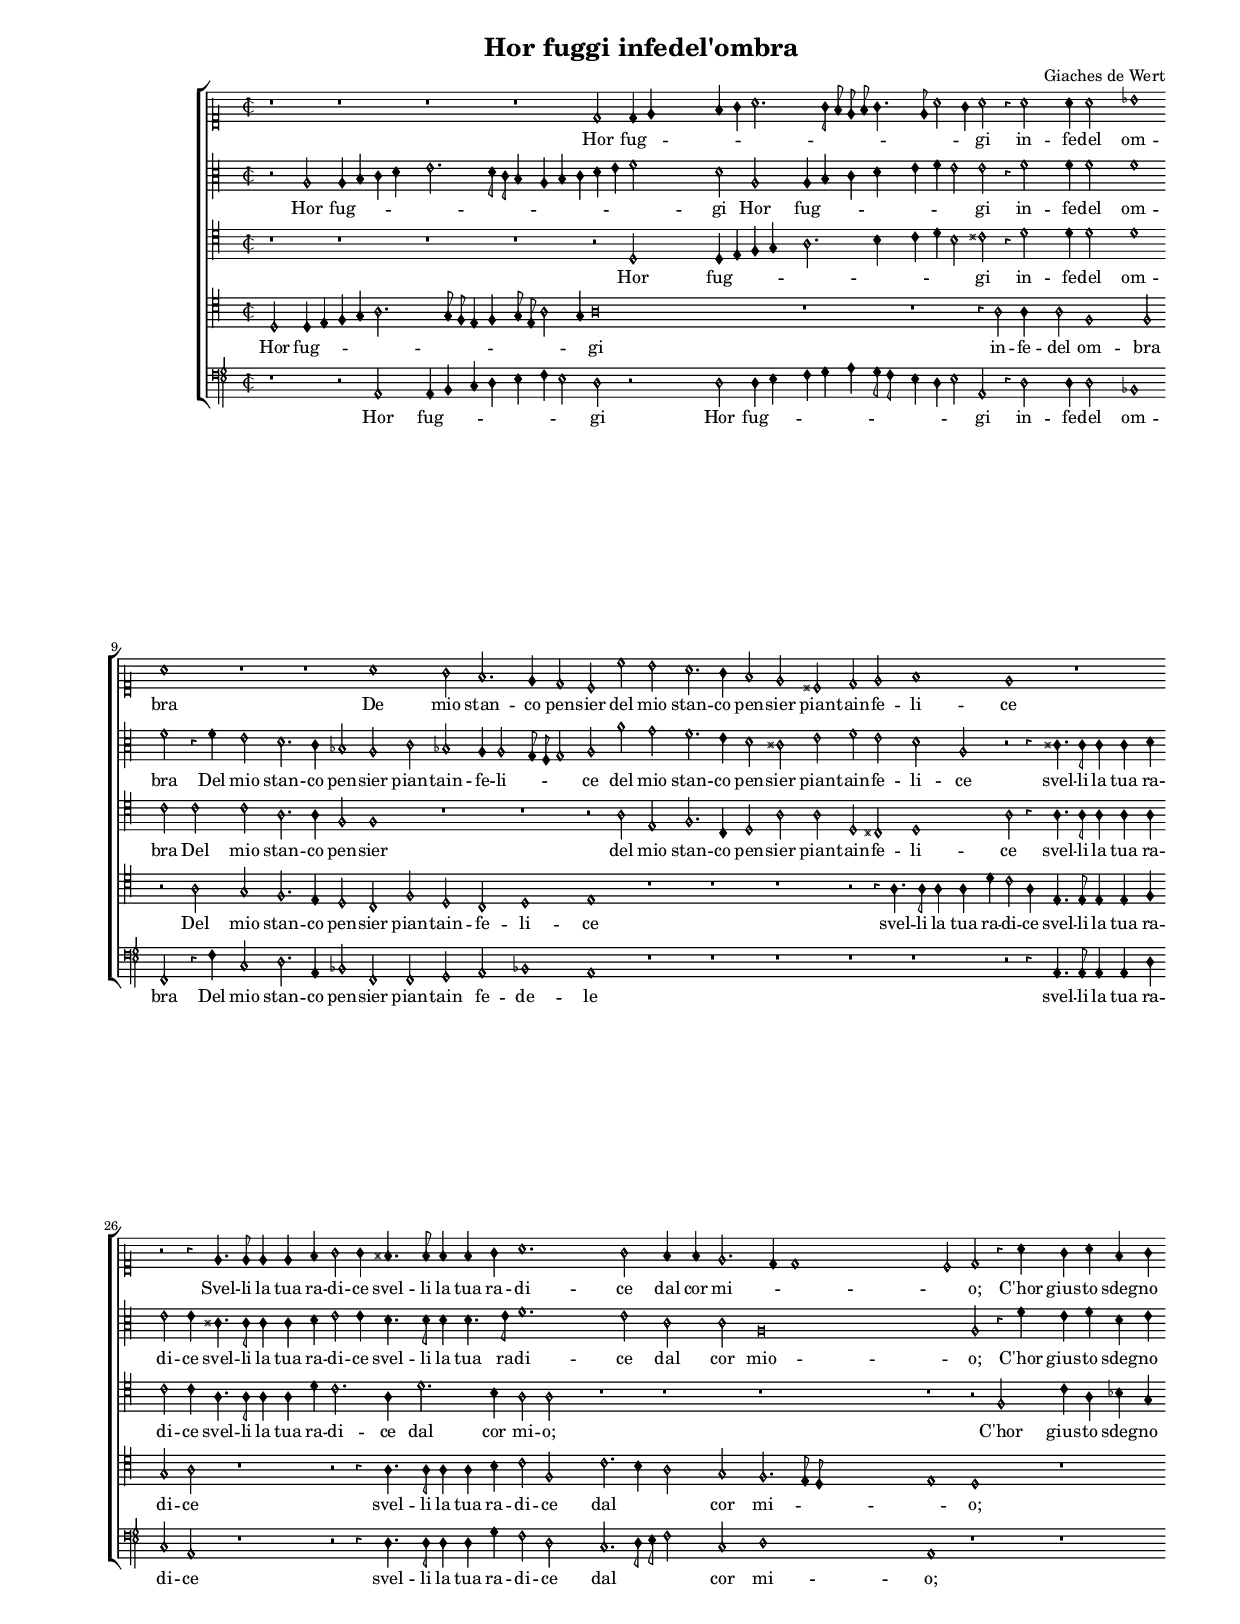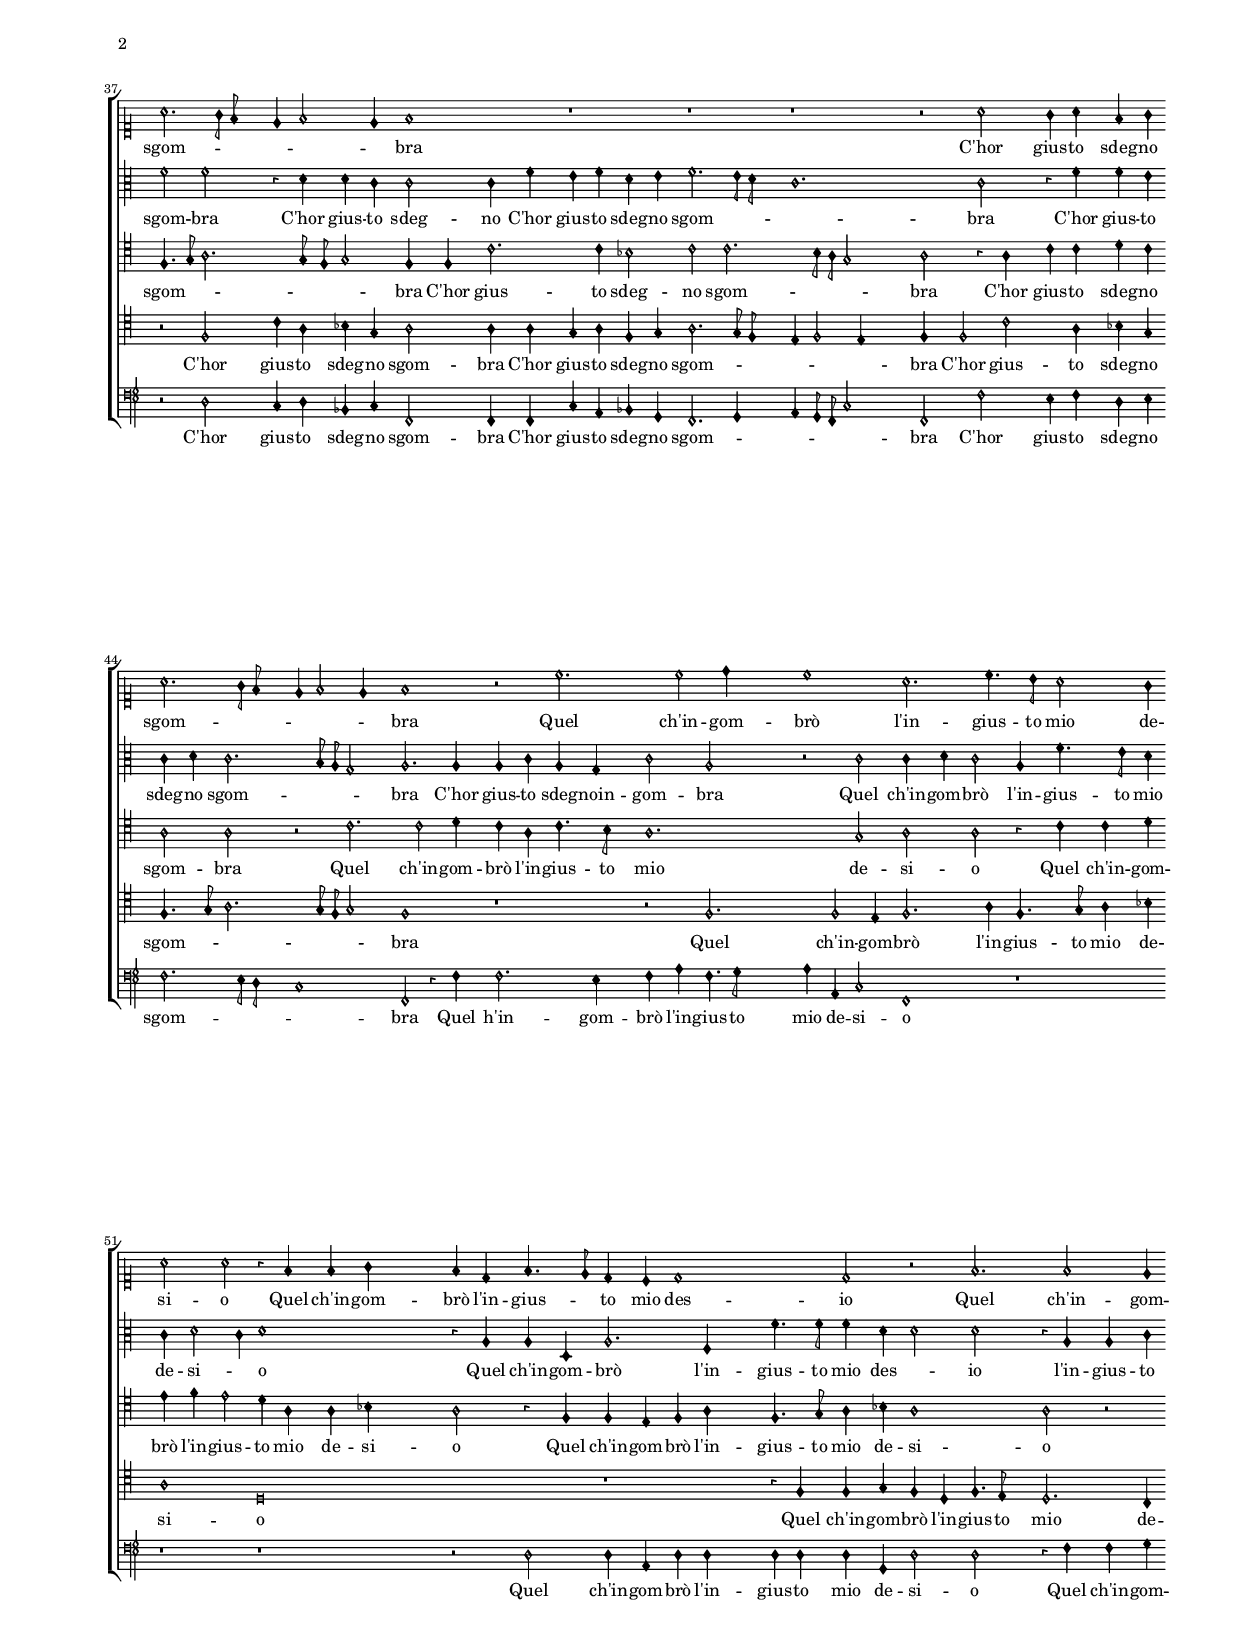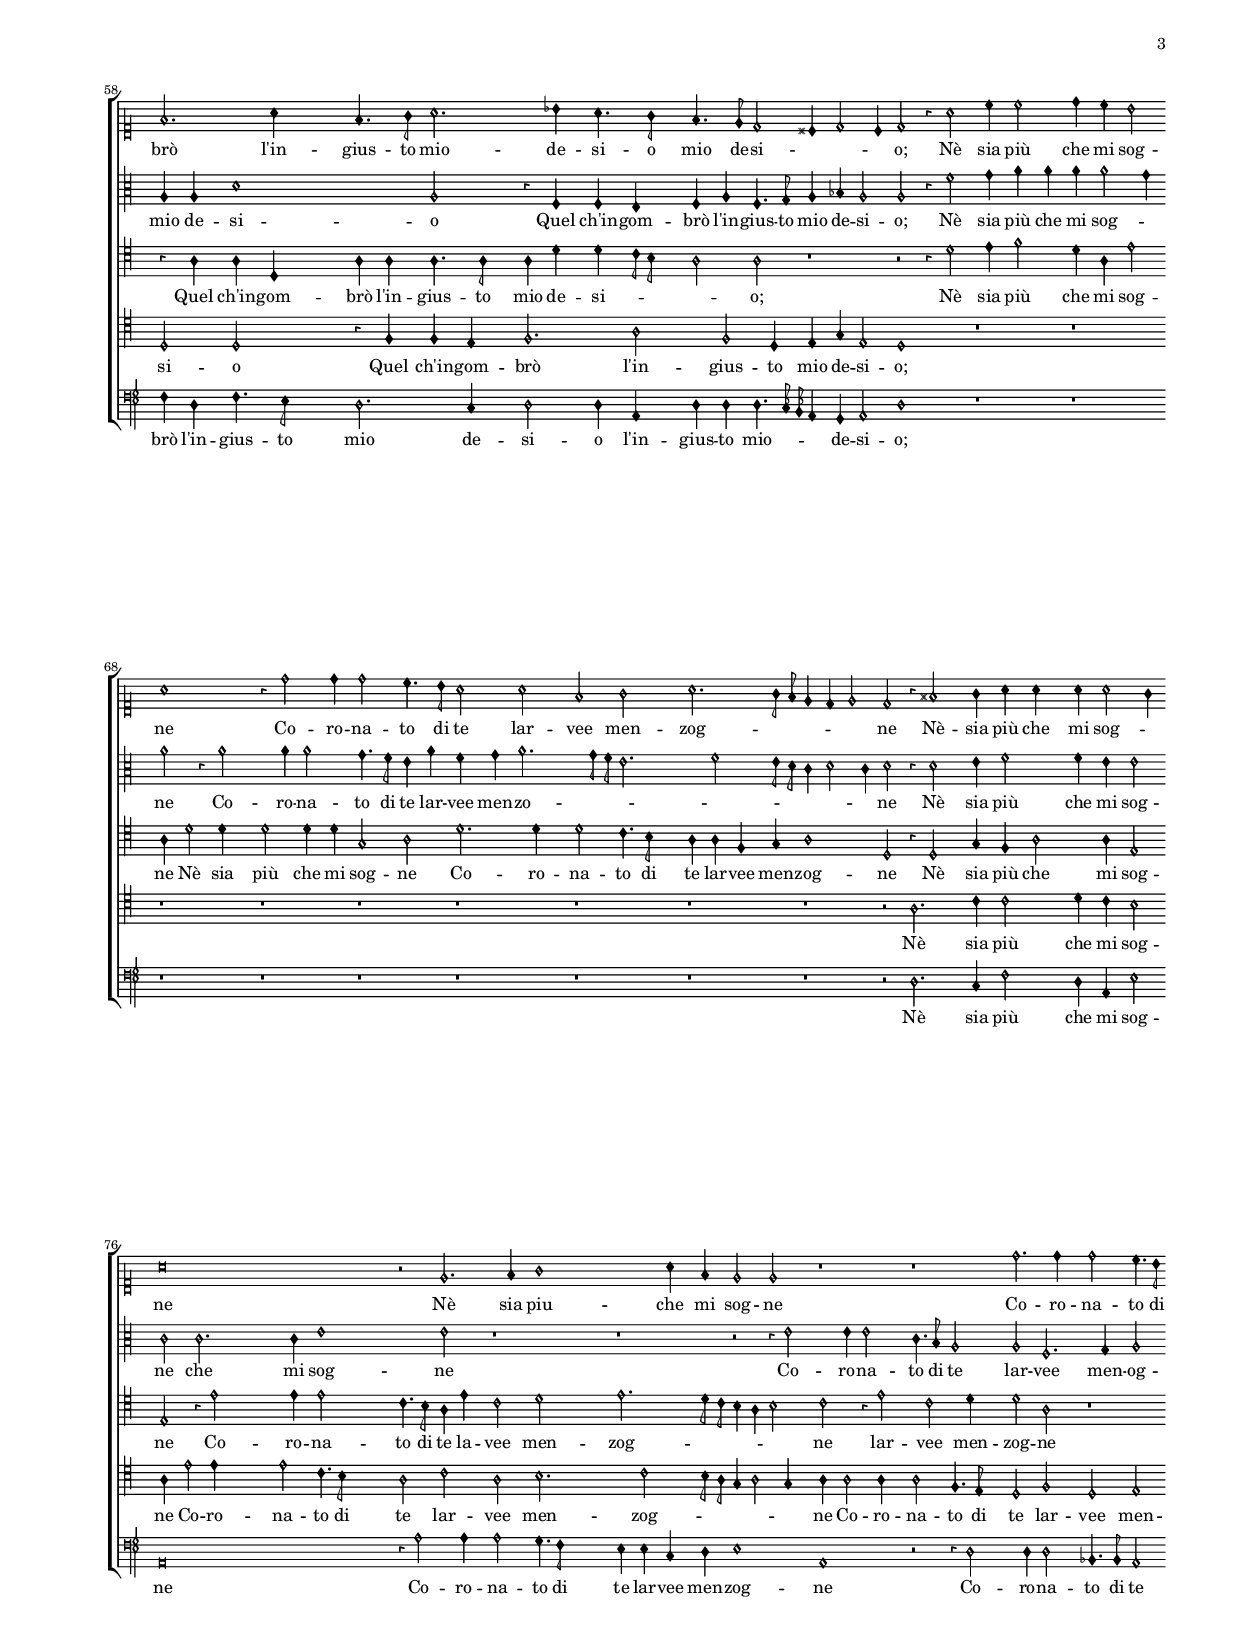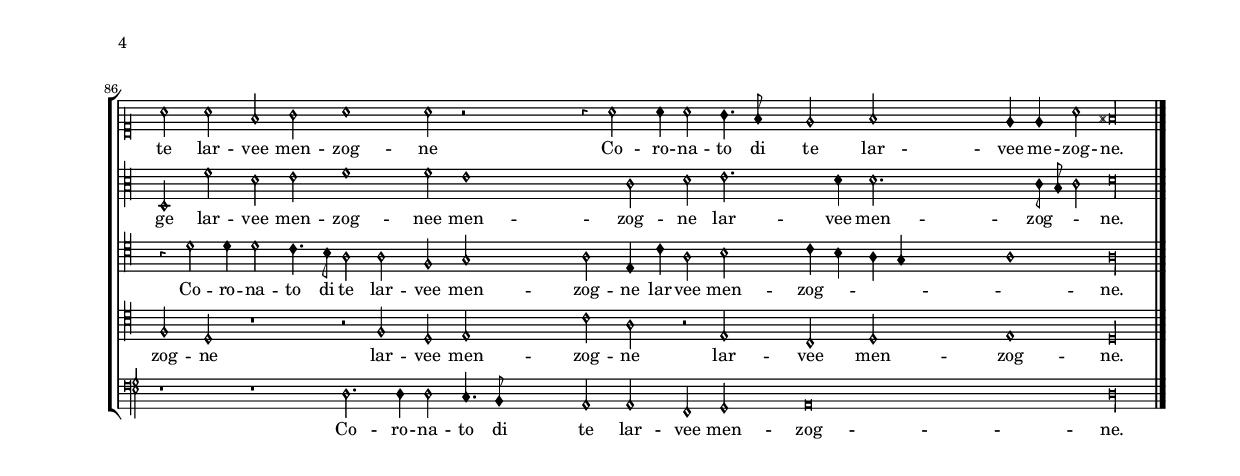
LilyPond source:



\version "2.12.0"








#(set-default-paper-size "a4")



\paper {

 top-system-spacing #'basic-distance = #10
  system-system-spacing #'basic-distance = #35
  last-bottom-spacing #'basic-distance = #10


  line-width    = 177.348\mm

  left-margin   = 19.9965\mm

  top-margin    = 12.656\mm

  bottom-margin = 12.656\mm
 
 %%indent = 0 \mm
 
  %%set to ##t if your score is less than one page:
 
  ragged-last-bottom = ##t
 
  ragged-bottom = ##f
 
  %% system-separator-markup = \slashSeparator 
  
}





\header {

    title = "Hor fuggi infedel'ombra"

    composer = "Giaches de Wert"
    
}





AvoiceAA = \relative c'{

\set Score.defaultBarType = "empty"
\override Staff.TimeSignature #'style = #'mensural
\override Staff.Accidental #'glyph-name-alist = #alteration-mensural-glyph-name-alist
\override Stem #'flag-style = #'mensural
\override Stem #'thickness = #1.0
   \override Voice.NoteHead #'style = #'petrucci
\override Voice.Rest #'style = #'neomensural
\override Score.SpacingSpanner #'spacing-increment = #1.0 % tight spacing     
%% esto se usa para omitir el corchete   override Score.SystemStartBracket #'transparent = ##t
       \clef "petrucci-c1"
   
    \key c \major 
    
 
    \time 2/2
 \autoBeamOff

 
    r1  | % 
\cadenzaOn
    r1 s4 
\cadenzaOff
  | % 2
    r1 | % 3
    r1 | % 4
    \cadenzaOn
    d2 d4 e s1  
\cadenzaOff    | % 5
 
\cadenzaOn
   f4 g a2.  
   \cadenzaOff
      | % 6
 
\set Score.currentBarNumber = #7
\cadenzaOn
   s4 g8 f e f g4.  
  \cadenzaOff
   | % 7
  
  s8 e a2 g4      | % 8
 
\cadenzaOn
   a2 r4 a2  
    \cadenzaOff
   | % 9
 
\cadenzaOn
   s4 a a2 s2 
    \cadenzaOff
    | % 10
 
   bes1      | % 11
 
   a          | % 12
 
\set Score.currentBarNumber = #13
\cadenzaOn
   r1 s4 
 \cadenzaOff
   | % 
   r1 | % 14
   a1      | % 15
 
\cadenzaOn
   g2 f2. 
    \cadenzaOff
    | % 16

    s4 e d2      | % 17
 
   c c'          | % 18
 
\cadenzaOn
\set Score.currentBarNumber = #19
   b a2. 
     \cadenzaOff
    | % 19
 
   s4 g f2      | % 20
 
   e cis      | % 21
 
\cadenzaOn
   d e s8 
    \cadenzaOff
   | % 22

    f1      | % 23
 
\cadenzaOn
   e   s8 
   \cadenzaOff
      | % 24
  
\set Score.currentBarNumber = #25
  r1  | % 

\cadenzaOn
    r2 r4 e4. 
     \cadenzaOff
  | % 26

    s8 e e4 e f      | % 27
 
 \cadenzaOn
  g2 g4 fis4. 
    \cadenzaOff
    | % 28
 
   s8  fis fis4 fis g      | % 29
 
\cadenzaOn
   a1. 
    \cadenzaOff
         | % 30
  
\set Score.currentBarNumber = #31
  s2 g      | % 31
 
\cadenzaOn
   f4 f e2. 
     \cadenzaOff
    | % 32
 
 \cadenzaOn
   s4 d d1  s2  
    \cadenzaOff   | % 33
 
   s2 c      | % 34
 
   d r4 a'      | % 35
  
  g a f g          | % 36
 
\cadenzaOn
\set Score.currentBarNumber = #37
   a2. g8 f s4 
    \cadenzaOff
    | % 37
 
   e4 f2 e4      | % 38
 
\cadenzaOn
   f1  s4 
    \cadenzaOff
   | % 39
  
  r1  | % 
 
\cadenzaOn
  r1 s4 
 \cadenzaOff
  | % 41
\cadenzaOn
  r1  s2 
\cadenzaOff
     | % 42
\cadenzaOn
\set Score.currentBarNumber = #43
   r2 a   s4 
\cadenzaOff
     | % 43
  
  g4 a f g      | % 44
 
\cadenzaOn
   a2. g8 f   s4 
 \cadenzaOff
    | % 45
 
\cadenzaOn
   e4 f2 e4  s4 
   \cadenzaOff
   | % 46
 
   f1      | % 47
 
\cadenzaOn
   r2 c'2.  
  \cadenzaOff
        | % 48
 
\cadenzaOn
\set Score.currentBarNumber = #49
   s4 c2 d4   s2 
   \cadenzaOff
  | % 49
 
   c1      | % 50
 
\cadenzaOn
   a2. c4. 
  \cadenzaOff
     | % 51
 
   s8 b a2 g4      | % 52
 
   a2 a      | % 53
 
 \cadenzaOn
   r4 f f g  s1  
   \cadenzaOff     | % 54
 
\set Score.currentBarNumber = #55
   f4 d f4. e8      | % 55
 
\cadenzaOn
   d4 c d1  
  \cadenzaOff
    | % 56
 
   s2 d      | % 57
 
\cadenzaOn
   r f2. 
   \cadenzaOff
    | % 58
 
   s4 f2 e4      | % 59
 
\cadenzaOn
   f2. a4 s2 
     \cadenzaOff
        | % 60
 
 \cadenzaOn
\set Score.currentBarNumber = #61
  f4. g8 a2.   
   \cadenzaOff
    | % 61
 
\cadenzaOn
   s4 bes a4. g8  s4 
    \cadenzaOff
    | % 62
 
   f4. e8 d2      | % 63
  
  cis4 d2  cis4      | % 64
 
\cadenzaOn
   d2 r4 a'2  
    \cadenzaOff
   | % 65
 
   s4 c c2          | % 66
  
\set Score.currentBarNumber = #67
  d4 c b2      | % 67
 
\cadenzaOn
   a1  s4 
   \cadenzaOff
    | % 68
 
   r4 d2 d4      | % 69
 
   d2 c4. b8      | % 70

\cadenzaOn
    a2 a  s4   
 \cadenzaOff
  | % 71
  
\cadenzaOn
  f2 g s4 
   \cadenzaOff
        | % 72
 
\set Score.currentBarNumber = #73
   a2. g8 f      | % 73
  
  e4 d e2      | % 74
  
\cadenzaOn
  d r4 fis2  
    \cadenzaOff
   | % 75
  
\cadenzaOn
  s4 g a a  s4 
    \cadenzaOff
   | % 76
 
   a a2 g4      | % 77
 
 \cadenzaOn
   a\breve    
\cadenzaOff     | % 78
  
\set Score.currentBarNumber = #79
\cadenzaOn
  s1   s2 
   \cadenzaOff
   | % 79
 
\cadenzaOn
   r2 e2. 
   \cadenzaOff
     | % 80
 
\cadenzaOn
   s4 f g1 
    \cadenzaOff
    | % 81
 
   s2 a4 f      | % 82
 
\cadenzaOn
   e2 e  s4 
     \cadenzaOff
    | % 83
 
\cadenzaOn
   r1 s4 
 \cadenzaOff
       | % 
  
\set Score.currentBarNumber = #85
\cadenzaOn
   r1 s4 
 \cadenzaOff
   | % 85
\cadenzaOn
  d'2. d4 s4 
  \cadenzaOff
    | % 86
 
   d2 c4. b8      | % 87
 
   a2 a      | % 88
  
  f g      | % 89
 
   a1          | % 90
 
\set Score.currentBarNumber = #91
\cadenzaOn
   a2 r   s2 
    \cadenzaOff
   | % 91
 
   r4 a2 a4      | % 92

\cadenzaOn
    a2 g4. f8  s4 
  \cadenzaOff
    | % 93
 
 \cadenzaOn
   e2 f  s1  
 \cadenzaOff  | % 94
  
  e4 e a2     | % 95
 
   fis\longa  \bar "|." 
\override Staff.BarLine #'transparent = ##f

}% end of last bar in partorvoice

 





AvoiceBA = \relative c{

   \override Staff.TimeSignature #'style = #'mensural
\override Staff.Accidental #'glyph-name-alist = #alteration-mensural-glyph-name-alist
\override Stem #'flag-style = #'mensural
\override Stem #'thickness = #1.0
   \override Voice.NoteHead #'style = #'petrucci
\override Voice.Rest #'style = #'neomensural  
\override Score.SpacingSpanner #'spacing-increment = #1.0 % tight spacing     
  \clef "petrucci-c3"
    \key c \major 
   
 
    \time 2/2 

\autoBeamOff

    r2 a'      | % 1
 
\cadenzaOn
   a4 b c d  s4 
\cadenzaOff
      | % 2
  
  e2. d8 c      | % 3
  
  b4 a b c      | % 4
 
 \cadenzaOn
   d e f2 s1 
   \cadenzaOff | % 5
 
\cadenzaOn
   d2 a  s4 
  \cadenzaOff
   | % 6
  
\cadenzaOn
  a4 b c d  s8  
  \cadenzaOff
   | % 7
 
   e4 f e2      | % 8
 
 \cadenzaOn
  e r4 f2  
  \cadenzaOff
     | % 9
  
\cadenzaOn
  s4 f f2  s2 
   \cadenzaOff
    | % 10
 
   f1      | % 11
  
  f2 r4 f      | % 12
 
\cadenzaOn
   e2 d2.  
   \cadenzaOff
     | % 13
 
   s4 c bes2      | % 14
 
   a c      | % 15
 
\cadenzaOn
   bes a4 a2  
   \cadenzaOff
    | % 16
  
  s4 g8 f g2      | % 17
 
   a a'      | % 18
  
\cadenzaOn
  g f2.  
    \cadenzaOff
    | % 19
  
  s4 e d2      | % 20
 
   cis e      | % 21
 
\cadenzaOn
   f e s8  
   \cadenzaOff
    | % 22
 
   d2 a      | % 23
 
\cadenzaOn
   r r4 cis4. 
    \cadenzaOff
   | % 24
 
   s8  cis cis4 cis d      | % 25

 \cadenzaOn
   e2 e4 cis4.    
  \cadenzaOff
    | % 26
 
   s8  cis cis4 cis d      | % 27
 
\cadenzaOn
   e2 e4 d4.  
   \cadenzaOff
    | % 28
 
   s8 d d4 d4. e8      | % 29
 
\cadenzaOn
   f1. 
     \cadenzaOff
    | % 30
 
   s2 e      | % 31
 
\cadenzaOn
   c c  s4 
  \cadenzaOff
    | % 32
 
 \cadenzaOn
   a\breve  
 \cadenzaOff   | % 33
 
   s1      | % 34
  
  a2 r4 f'      | % 35
 
   e f d e      | % 36

\cadenzaOn
    f2 f  s4 
  \cadenzaOff
    | % 37
  
  r4 d d c      | % 38
  
\cadenzaOn
  c2 c4 f s4 
     \cadenzaOff
  | % 39
 
   e f d e      | % 40
 
\cadenzaOn
   f2. e8 d  s4 
    \cadenzaOff
   | % 41
 
\cadenzaOn
   c1.  
    \cadenzaOff
   | % 42
 
\cadenzaOn
   s2 c s4 
   \cadenzaOff
     | % 43
  
  r4 f f e      | % 44
 
\cadenzaOn
   c d c2. 
    \cadenzaOff
   | % 45

\cadenzaOn
    s4 b8 a g2  s4 
   \cadenzaOff
   | % 46
 
   a2. a4      | % 47
  
\cadenzaOn
  a c a g  s4 
     \cadenzaOff
   | % 48
  
\cadenzaOn
  c2 a s2 
     \cadenzaOff
   | % 49
  
  r c      | % 50
 
\cadenzaOn
   c4 d c2 s8 
      \cadenzaOff
  | % 51
 
   a4 f'4. e8 d4      | % 52

    c d2 c4      | % 53

\cadenzaOn
    d1   s1  
      \cadenzaOff    | % 54
 
   r4 a a d,      | % 55
  
\cadenzaOn
  a'2. f4 s2 
    \cadenzaOff
   | % 56
  
  f'4. f8 f4 d      | % 57
 
\cadenzaOn
   d2 d   s4 
  \cadenzaOff
    | % 58
  
  r4 a a c      | % 59
 
\cadenzaOn
   a a d1 
     \cadenzaOff
   | % 60

\cadenzaOn
    s2 a s4 
      \cadenzaOff
   | % 61
 
\cadenzaOn
   r4 f f e  s4 
      \cadenzaOff
  | % 62
 
   f a f4. g8      | % 63
 
   a4 bes a2      | % 64
  
\cadenzaOn
  a r4 f'2 
      \cadenzaOff
   | % 65
 
   s4 g a a      | % 66
  
  a a2 g4      | % 67
 
 \cadenzaOn
  a2 r4 a2 
    \cadenzaOff
    | % 68
 
   s4 a a2      | % 69
  
  g4. f8 e4 a      | % 70
 
\cadenzaOn
   f g a2.  
   \cadenzaOff
    | % 71
  
\cadenzaOn
  s4 g8 f e2.  
    \cadenzaOff
   | % 72
  
  s4 f2 e8 d      | % 73
 
   c4 d2 c4      | % 74
 
\cadenzaOn
   d2 r4 d2  
   \cadenzaOff
    | % 75
 
\cadenzaOn
   s4 e f2  s4 
      \cadenzaOff
   | % 76
  
  f4 e e2      | % 77
 
 \cadenzaOn
   c c2. s2.  
 \cadenzaOff  | % 78
  
\cadenzaOn
  s4 c e1  
   \cadenzaOff
    | % 79
 
 \cadenzaOn
  s2 e   s4 
   \cadenzaOff
    | % 80
  
\cadenzaOn
  r1 s2 
   \cadenzaOff
  | % 
  r1 | % 82
\cadenzaOn
   r2 r4 e2 
     \cadenzaOff
   | % 83
 
\cadenzaOn
   s4 e e2  s4 
   \cadenzaOff
    | % 84
 
 \cadenzaOn
  c4. b8 a2   s4 
  \cadenzaOff
    | % 85
 
\cadenzaOn
   a2 f2.  
  \cadenzaOff
     | % 86
 
   s4 g a2      | % 87
 
   d, f'      | % 88
 
   d e      | % 89

    f1      | % 90
  
\cadenzaOn
  f2 e1  
   \cadenzaOff
   | % 91

    s2 c      | % 92
  
\cadenzaOn
  d e2.  
     \cadenzaOff
   | % 93
 
 \cadenzaOn
   s4 d d2. s2.  
  \cadenzaOff   | % 94
  
  s4 c8 b c2      | % 95

    d\longa  \bar "|." 
\override Staff.BarLine #'transparent = ##f
}% end of last bar in partorvoice

 






AvoiceCA = \relative c{

  \override Staff.TimeSignature #'style = #'mensural
\override Staff.Accidental #'glyph-name-alist = #alteration-mensural-glyph-name-alist
\override Stem #'flag-style = #'mensural
\override Stem #'thickness = #1.0
   \override Voice.NoteHead #'style = #'petrucci
\override Voice.Rest #'style = #'neomensural
\override Score.SpacingSpanner #'spacing-increment = #1.0 % tight spacing     
    \clef "petrucci-c4"
   
    \key c \major 
   
 
    \time 2/2 
\autoBeamOff

    r1  | %
 
\cadenzaOn
    r1 s4 
\cadenzaOff
  | % 2
    r1 | % 3
    r1 | % 4
    
    \cadenzaOn
    r2 d  s1  
\cadenzaOff    | % 5
  
 \cadenzaOn
 d4 e f g  s4 
  \cadenzaOff
    | % 6
  
\cadenzaOn
  a2. b4  s8  
  \cadenzaOff
   | % 7
 
   c4 d b2      | % 8
  
\cadenzaOn
  cis r4 d2 
  \cadenzaOff
     | % 9
  
\cadenzaOn
  s4 d d2   s2 
  \cadenzaOff
    | % 10
 
   d1      | % 11
 
   c2 c      | % 12
 
\cadenzaOn
   c a2. 
   \cadenzaOff
   | % 13
  
  s4 a f2      | % 14
 
   f1      | % 15
  
\cadenzaOn
  r1 s4 
  \cadenzaOff
  | % 
 
  r1 | % 17
   r2 a      | % 18
 
\cadenzaOn
   e f2. 
  \cadenzaOff
     | % 19
 
   s4  c d2      | % 20
  
  a' a      | % 21
 
\cadenzaOn
   d, cis  s8 
 \cadenzaOff
       | % 22
 
   d1      | % 23
 
\cadenzaOn
   a'2 r4 a4.  
   \cadenzaOff
    | % 24
  
  s8 a a4 a a      | % 25

\cadenzaOn
    c2 c4 a4. 
   \cadenzaOff
    | % 26
  
  s8 a a4 a d      | % 27
 
\cadenzaOn
   c2. a4 s8 
     \cadenzaOff
    | % 28
  
  d2. b4      | % 29
  
\cadenzaOn
  a2 a   s2 
    \cadenzaOff
    | % 30
  
  r1  | % 
  
\cadenzaOn
  r1 s4 
 \cadenzaOff
  | % 32
  \cadenzaOn
  r1  s1  
   \cadenzaOff  | % 33
  r1 | % 34
  r2 f      | % 35
 
   c'4 a bes g      | % 36
 
\cadenzaOn
   f4. g8 a2. 
  \cadenzaOff
    | % 37
 
   s4 g8 f g2      | % 38
 
\cadenzaOn
   f4 f c'2.  
  \cadenzaOff
    | % 39
  
  s4 c bes2      | % 40
 
\cadenzaOn
   c c2. 
   \cadenzaOff
     | % 41
 
\cadenzaOn
   s4 b8 a g2  s2 
   \cadenzaOff
    | % 42
 
\cadenzaOn
   a r4 a  s4 
     \cadenzaOff
   | % 43
 
   c c d c      | % 44
 
\cadenzaOn
   a2 a s4 
   \cadenzaOff
   | % 45
 
\cadenzaOn
   r2 c2. 
   \cadenzaOff
    | % 46
 
   s4 c2 d4      | % 47
  
\cadenzaOn
  c a c4. b8 s4 
     \cadenzaOff
    | % 48

\cadenzaOn
    a1. 
     \cadenzaOff
     | % 49
  
  s2 g      | % 50
  
 \cadenzaOn
 a a  s8 
    \cadenzaOff
    | % 51
  
  r4 c c d      | % 52

    e f e2      | % 53

 \cadenzaOn
    d4 a a bes  s1  
      \cadenzaOff    | % 54
 
   a2 r4 f      | % 55
 
\cadenzaOn
   f e f a  s2 
    \cadenzaOff
    | % 56
 
   f4. g8 a4 bes      | % 57
 
\cadenzaOn
   a1 s4 
     \cadenzaOff
  | % 58
 
   a2 r      | % 59
 
\cadenzaOn
   r4 a a d, s2 
    \cadenzaOff
   | % 60

\cadenzaOn
    a'4 a a4. a8  s4 
     \cadenzaOff
   | % 61
 
\cadenzaOn
   a4 d d c8 b  s4 
    \cadenzaOff
   | % 62
 
   a2 a      | % 63
 
   r1  | % 
 
\cadenzaOn
   r2 r4 d2 
     \cadenzaOff
   | % 65

    s4 e f2      | % 66
  
  d4 a e'2      | % 67
 
\cadenzaOn
   a,4 d2 d4  s4 
   \cadenzaOff
    | % 68
 
   d2 d4 d      | % 69
 
   g,2 a      | % 70
  
\cadenzaOn
  d2. d4  s4 
    \cadenzaOff
   | % 71
 
\cadenzaOn
   d2 c4. b8  s4 
     \cadenzaOff
  | % 72

    a4 a f g      | % 73
 
   a1      | % 74
 
\cadenzaOn
   d,2 r4 d2 
    \cadenzaOff
    | % 75
  
\cadenzaOn
  s4 g f a2  
    \cadenzaOff
   | % 76
 
   s4 a e2      | % 77
 
 \cadenzaOn
   e r4 e'2   s2.
  \cadenzaOff  | % 78
 
\cadenzaOn
   s4 e e2  s2 
    \cadenzaOff
   | % 79
 
 \cadenzaOn
  c4. b8 a4 e' s4 
  \cadenzaOff
    | % 80
  
\cadenzaOn
  c2 d   s2 
  \cadenzaOff
    | % 81

    e2. d8 c      | % 82
 
\cadenzaOn
   b4 a b2  s4  
  \cadenzaOff
   | % 83
  
\cadenzaOn
  c2 r4 e2  
 \cadenzaOff
     | % 84
 
\cadenzaOn
   s4 c2 d4  s4 
  \cadenzaOff
      | % 85
  
\cadenzaOn
  d2 a  s4 
    \cadenzaOff
    | % 86
 
   r1  | % 
 
   r4 d2 d4      | % 88
 
   d2 c4. b8      | % 89
 
   a2 a      | % 90
 
\cadenzaOn
   f g   s2 
 \cadenzaOff
    | % 91
 
   a e4 c'      | % 92
 
\cadenzaOn
   a2 b s4 
    \cadenzaOff
    | % 93
 
 \cadenzaOn
   c4 b a g  s1  
     \cadenzaOff | % 94
 
   a1     | % 95
 
   a\longa  \bar "|." 

\override Staff.BarLine #'transparent = ##f
}% end of last bar in partorvoice

 






AvoiceDA = \relative c{

   \override Staff.TimeSignature #'style = #'mensural
\override Staff.Accidental #'glyph-name-alist = #alteration-mensural-glyph-name-alist
\override Stem #'flag-style = #'mensural
\override Stem #'thickness = #1.0
   \override Voice.NoteHead #'style = #'petrucci
\override Voice.Rest #'style = #'neomensural
\override Score.SpacingSpanner #'spacing-increment = #1.0 % tight spacing     
    \clef "petrucci-c4"

    \key c \major 
   
 
    \time 2/2
\autoBeamOff

 
    d2 d4 e      | % 1
 
 \cadenzaOn
  f g a2. 
\cadenzaOff
      | % 2
 
   s4 g8 f e4 f      | % 3
 
   g8 e a2 g4      | % 4
 
  \cadenzaOn
   a\breve  
\cadenzaOff   | % 5
  
\cadenzaOn
  s1    s4 
 \cadenzaOff
    | % 6
 
\cadenzaOn
   r1 s8 
 \cadenzaOff
   | % 
   r1 | % 8
\cadenzaOn
   r4 a2 a4  s4 
 \cadenzaOff
    | % 9
  
\cadenzaOn
  a2 f1 
    \cadenzaOff
  | % 10
 
   s2 f      | % 11
 
   r a      | % 12
 
 \cadenzaOn
  g f2.  
   \cadenzaOff
    | % 13
  
  s4 e d2      | % 14
 
   c f      | % 15
 
\cadenzaOn
   d c s4 
  \cadenzaOff
    | % 16
 
   d1      | % 17
 
   e      | % 18
 
\cadenzaOn
   r1 s4 
 \cadenzaOff
  | % 
   r1 | % 20
   r1 | % 21
\cadenzaOn
    r2 r4 a4.  
   \cadenzaOff
   | % 22

    s8 a a4 a d      | % 23
 
 \cadenzaOn
  c2 a4 e4.  
    \cadenzaOff
  | % 24
  
  s8 e e4 e f      | % 25
 
\cadenzaOn
   g2 a    s8 
   \cadenzaOff
  | % 26
   
 r1  | % 
 
\cadenzaOn
   r2 r4 a4. 
    \cadenzaOff
   | % 28
  
  s8 a a4 a b      | % 29
  
\cadenzaOn
  c2 f,  s2 
  \cadenzaOff
     | % 30
 
   c'2. b4      | % 31
 
\cadenzaOn
   a2 g  s4 
    \cadenzaOff
  | % 32
 
 \cadenzaOn
   f2. e8 d  s1  
 \cadenzaOff   | % 33
 
   e1      | % 34
 
   d      | % 35
 
   r1  | % 

\cadenzaOn
    r2 f s4 
  \cadenzaOff
     | % 37
 
   c'4 a bes g      | % 38
 
\cadenzaOn
   a2 a4 a  s4 
   \cadenzaOff
    | % 39
 
   g a f g      | % 40
 
 \cadenzaOn
  a2. g8 f    s4 
  \cadenzaOff
  | % 41
  
\cadenzaOn
  e4 f2 e4  s2  
  \cadenzaOff
  | % 42
 
\cadenzaOn
   f4 f2 c'2  
 \cadenzaOff
     | % 43
 
   s4 a bes g      | % 44
  
\cadenzaOn
  f4. g8 a2. 
    \cadenzaOff
    | % 45
  
\cadenzaOn
  s4 g8 f g2  s4 
    \cadenzaOff
    | % 46

    f1      | % 47
 
\cadenzaOn
   r1 s4 
   \cadenzaOff
  | % 
  
\cadenzaOn
  r2 f2. s4  
      \cadenzaOff
  | % 49
 
   s4 f2 e4      | % 50
 
 \cadenzaOn
  f2. a4 s8 
      \cadenzaOff
  | % 51
  
  f4. g8 a4 bes      | % 52
 
   a1      | % 53
 
  \cadenzaOn
   d,\breve  
     \cadenzaOff   | % 54

    s1      | % 55
 
\cadenzaOn
   r1 s2 
  \cadenzaOff
   | % 
 
   r4 f f g      | % 57
 
\cadenzaOn
   f d f4. e8  s4 
   \cadenzaOff
   | % 58
 
   d2. c4      | % 59
 
\cadenzaOn
   d2 d  s2 
   \cadenzaOff
    | % 60
 
 \cadenzaOn
  r4 f f e  s4 
  \cadenzaOff
     | % 61
 
\cadenzaOn
   f2. a2  
   \cadenzaOff
    | % 62
 
   s4 f2 d4      | % 63
 
   e g e2      | % 64
 
\cadenzaOn
   d1   s4 
  \cadenzaOff
    | % 65
 
   r1  | % 

   r1 | % 67
\cadenzaOn
   r1 s4 
 \cadenzaOff
  | % 68
   r1 | % 69 
   r1 | % 70
\cadenzaOn
   r1 s4 
 \cadenzaOff
   | % 71
\cadenzaOn
   r1 s4  
 \cadenzaOff
   | % 72
   r1 | % 73
   r1 | % 74 
\cadenzaOn
   r2 a'2.  
  \cadenzaOff
    | % 75

  \cadenzaOn
  s4 c c2  s4 
    \cadenzaOff
    | % 76
 
   d4 c b2      | % 77
 
  \cadenzaOn
   a4 e'2 e4 s1 
    \cadenzaOff | % 78

  \cadenzaOn
  e2 c4. b8 s2 
     \cadenzaOff
    | % 79
 
 \cadenzaOn
  a2 c   s4 
  \cadenzaOff
   | % 80
  
\cadenzaOn
  a2 b2. s4  
   \cadenzaOff
    | % 81
 
   s4 c2 b8 a      | % 82

\cadenzaOn
    g4 a2 g4  s4 
   \cadenzaOff
   | % 83
 
\cadenzaOn
   a a2 a4   s4 
  \cadenzaOff
   | % 84
 
\cadenzaOn
   a2 f4. e8  s4 
  \cadenzaOff
     | % 85
 
\cadenzaOn
   d2 f  s4   
 \cadenzaOff
   | % 86
  
  d2 e      | % 87
  
  f d      | % 88
  
  r1  | % 
 
   r2 f      | % 90
 
\cadenzaOn
   d e  s2 
  \cadenzaOff
    | % 91
  
  c' a      | % 92
 
\cadenzaOn
   r e   s4 
  \cadenzaOff
   | % 93
 
 \cadenzaOn
   c2 d  s1  
 \cadenzaOff   | % 94
 
   e1      | % 95
 
   d\longa  \bar "|." 
\override Staff.BarLine #'transparent = ##f
}% end of last bar in partorvoice

 





AvoiceEA = \relative c{

   \override Staff.TimeSignature #'style = #'mensural
\override Staff.Accidental #'glyph-name-alist = #alteration-mensural-glyph-name-alist
\override Stem #'flag-style = #'mensural
\override Stem #'thickness = #1.0
   \override Voice.NoteHead #'style = #'petrucci
\override Voice.Rest #'style = #'neomensural
\override Score.SpacingSpanner #'spacing-increment = #1.0 % tight spacing 
      \clef "petrucci-f4"  
   \key c \major 
   
    \time 2/2
\autoBeamOff


    r1  | % 

\cadenzaOn
    r2 a   s4 
\cadenzaOff
     | % 2
  
  a4 b c d      | % 3
  
  e f e2      | % 4
 
  \cadenzaOn
   d r  s1  
\cadenzaOff   | % 5
  
\cadenzaOn
  d2 d4 e  s4 
  \cadenzaOff
    | % 6
 
\cadenzaOn
   f g a g8 f s8 
    \cadenzaOff
     | % 7
 
   e4 d e2      | % 8
 
\cadenzaOn
   a, r4 d2 
     \cadenzaOff
   | % 9
 
\cadenzaOn
   s4 d d2  s2 
   \cadenzaOff
    | % 10
 
   bes1      | % 11
  
  f2 r4 f'      | % 12
 
\cadenzaOn
   c2 d2.  
     \cadenzaOff
   | % 13
 
   s4 a bes2      | % 14
  
  f f      | % 15
  
\cadenzaOn
  g a  s4 
   \cadenzaOff
    | % 16
  
  bes1      | % 17
  
  a      | % 18
 
\cadenzaOn
   r1 s4 
   \cadenzaOff
   | % 

   r1 | % 20
   r1 | % 21
\cadenzaOn
   r1 s8 
 \cadenzaOff
  | % 22
   r1 | % 23
\cadenzaOn
    r2 r4 a4.  
  \cadenzaOff
     | % 24
 
   s8 a a4 a d      | % 25

\cadenzaOn
    c2 a s8 
   \cadenzaOff
     | % 26
 
   r1  | % 
 
\cadenzaOn
   r2 r4 d4. 
   \cadenzaOff
     | % 28
 
   s8 d d4 d g      | % 29
 
\cadenzaOn
   f2 d   s2 
    \cadenzaOff
   | % 30
  
  c2. d8 e      | % 31

\cadenzaOn
    f2 c s4 
     \cadenzaOff
   | % 32
 
 \cadenzaOn
   d1  s1  
  \cadenzaOff  | % 33
 
   a      | % 34
  
  r1  | % 
 
  r1 | % 36
\cadenzaOn
   r2 d  s4 
   \cadenzaOff
     | % 37
 
   c4 d bes c      | % 38
 
\cadenzaOn
   f,2 f4 f s4 
     \cadenzaOff
    | % 39

    c' a bes g      | % 40
 
\cadenzaOn
   f2. g4  s4 
   \cadenzaOff
     | % 41
  
\cadenzaOn
  a g8 f c'2  s2 
   \cadenzaOff
    | % 42
 
\cadenzaOn
   f, f'  s4 
    \cadenzaOff
  | % 43
  
  e4 f d e      | % 44
 
\cadenzaOn
   f2. e8 d s4 
    \cadenzaOff
    | % 45
  
\cadenzaOn
  c1   s4 
    \cadenzaOff
  | % 46
 
   f,2 r4 f'      | % 47
 
\cadenzaOn
   f2. e4  s4 
      \cadenzaOff
  | % 48
 
\cadenzaOn
   f a f4. g8  s2 
      \cadenzaOff
  | % 49
  
  a4 a, c2      | % 50
 
   \cadenzaOn
   f,1 s8 
   \cadenzaOff
     | % 51
 
   r1  | % 
   r1 | % 53
      \cadenzaOn
   r1  s1  
        \cadenzaOff  | % 54
   r2 d'      | % 55
 
\cadenzaOn
   d4 a d d   s2 
 \cadenzaOff
  | % 56
 
   d4 d d g,      | % 57
 
 \cadenzaOn
  d'2 d  s4 
   \cadenzaOff
   | % 58
 
   r4 f f g      | % 59
 
\cadenzaOn
   f d f4. e8   s2 
   \cadenzaOff
   | % 60
 
\cadenzaOn
   d2. c4  s4 
  \cadenzaOff
     | % 61
  
\cadenzaOn
  d2 d4 a  s4 
   \cadenzaOff
    | % 62
 
   d d d4. c16 b      | % 63
 
   a4 g a2      | % 64
 
 \cadenzaOn
  d1    s4 
  \cadenzaOff
     | % 65
  
  r1  | % 
 
  r1 | % 67
\cadenzaOn
  r1 s4 
 \cadenzaOff
   | % 68
  r1 | % 69
  r1 | % 70
\cadenzaOn
  r1 s4 
 \cadenzaOff
 | % 71
\cadenzaOn
  r1 s4 
 \cadenzaOff
  | % 72
  r1 | % 73
  r1 | % 74
\cadenzaOn
   r2 d2.  
  \cadenzaOff
   | % 75
  
\cadenzaOn
  s4 c f2  s4 
   \cadenzaOff
    | % 76
 
   d4 a e'2      | % 77
 
  \cadenzaOn
   a,\breve  
  \cadenzaOff   | % 78
 
\cadenzaOn
   s1  s2 
   \cadenzaOff
   | % 79
  
 \cadenzaOn
 r4 a'2 a4  s4 
   \cadenzaOff
    | % 80
 
\cadenzaOn
   a2 g4. f8  s2 
   \cadenzaOff
   | % 81
 
   e4 e c d      | % 82
 
\cadenzaOn
   e1   s4 
 \cadenzaOff
   | % 83
  
\cadenzaOn
  a,1  s4 
  \cadenzaOff
   | % 84
 
\cadenzaOn
   r2 r4 d2  
   \cadenzaOff
    | % 85
 
\cadenzaOn
   s4 d d2 s4 
     \cadenzaOff
   | % 86
 
   bes4. bes8 a2      | % 87
 
   r1  | % 
   r1 | % 89
   d2. d4      | % 90
 
\cadenzaOn
   d2 c4. b8 s2 
    \cadenzaOff
     | % 91
 
   a2 a      | % 92
  
\cadenzaOn
  f g  s4 
   \cadenzaOff
    | % 93
 
 \cadenzaOn
   a\breve  
  \cadenzaOff  | % 94
 
   s1     | % 95
  
  d\longa  \bar "|." 
\override Staff.BarLine #'transparent = ##f
}% end of last bar in partorvoice






      ApartAverseA = \lyricmode { 

\set stanza = \skip4 Hor fug -- \skip4 \skip4
  \skip4 \skip4 \skip4 \skip4 \skip4 \skip4 \skip4 \skip4 \skip4 \skip4 gi in -- fe -- del
  om -- bra De mio stan -- co pen -- sier del mio stan -- co pen --
  sier pian -- tain -- fe -- li -- ce Svel -- li la tua ra -- di -- ce
  svel -- li la tua ra -- di -- ce dal cor mi -- \skip4 \skip4 \skip4 o;
   C'hor  gius -- to sdeg -- no sgom -- \skip4 \skip4 \skip4 \skip4 \skip4 
  bra  C'hor  gius -- to sdeg -- no sgom -- \skip4 \skip4 \skip4
  \skip4 \skip4 bra  Quel      ch'in  -- gom --  brò   l'in  -- gius -- to mio
  de -- si -- o Quel  ch'in  -- gom --  brò   l'in  -- gius -- \skip4 
  to mio des -- io  Quel      ch'in  -- gom --  brò   l'in  --  gius
  -- to mio -- de -- si -- o mio de -- si -- \skip4 \skip4 \skip4 o;
   Nè     sia  più  che mi sog -- ne Co -- ro -- na -- to di te lar
  -- vee men -- zog -- \skip4 \skip4 \skip4 \skip4 \skip4 ne  Nè  -- sia
   più  che mi sog -- \skip4  ne      Nè     sia piu -- che mi sog
  -- ne Co -- ro -- na -- to di te lar -- vee men -- zog -- ne Co --
  ro -- na -- to di te lar -- vee me -- zog --  ne. 
}
      


ApartBverseA = \lyricmode { 
\set stanza = \skip4 Hor fug -- \skip4 \skip4
  \skip4 \skip4 \skip4 \skip4 \skip4 \skip4 \skip4 \skip4 \skip4
  \skip4 \skip4 gi Hor fug -- \skip4 \skip4 \skip4 \skip4 \skip4 \skip4 gi in
  -- fe -- del om -- bra Del mio stan -- co pen -- sier pian -- tain
  -- fe -- li -- \skip4 \skip4 \skip4 ce del mio stan -- co pen -- sier pian
  -- tain -- fe -- li -- ce svel -- li la tua ra -- di -- ce svel -- li la
  tua ra -- di -- ce svel -- li la tua ra -- di -- ce dal cor mio -- o;
   C'hor  gius -- to sdeg -- no sgom -- bra  C'hor  gius -- to sdeg --
  no  C'hor  gius -- to sdeg -- no sgom -- \skip4 \skip4 \skip4  bra  C'hor 
  gius -- to sdeg -- no sgom -- \skip4 \skip4 \skip4 bra  C'hor  gius -- to
  sdeg -- noin -- gom -- bra Quel  ch'in  -- gom --  brò   l'in  --
  gius -- to mio de -- si -- \skip4 o Quel  ch'in  -- gom --  brò 
   l'in  -- gius -- to mio des -- \skip4 io  l'in  -- gius -- to mio de -- si
  -- o Quel  ch'in  -- gom --  brò   l'in  -- gius -- to mio de -- si
  -- o;  Nè     sia  più  che mi sog -- \skip4 ne Co -- ro -- na -- to
  di te lar -- vee men -- zo -- \skip4 \skip4 \skip4 \skip4 \skip4
  \skip4 \skip4 \skip4 \skip4 ne  Nè     sia  più  che mi sog -- ne  che     mi
  sog -- ne Co -- ro -- na -- to di te lar --  vee     men -- og --
  ge lar -- vee men -- zog -- nee men -- zog -- ne lar -- vee men -- zog --
  \skip4 \skip4  ne. 
}
      


ApartCverseA = \lyricmode { 
\set stanza = \skip4 Hor fug -- \skip4 \skip4
  \skip4 \skip4 \skip4 \skip4 \skip4 \skip4 gi in -- fe -- del om --
  bra Del mio stan -- co pen -- sier del mio stan -- co pen -- sier
  pian -- tain -- fe -- li -- ce svel -- li la tua ra -- di -- ce svel -- li
  la tua ra -- di -- ce dal cor mi -- o;  C'hor  gius -- to sdeg -- no
  sgom -- \skip4 \skip4 \skip4 \skip4 \skip4 bra  C'hor  gius -- to sdeg --
  no sgom -- \skip4 \skip4 \skip4 bra  C'hor  gius -- to sdeg -- no sgom --
  bra  Quel      ch'in  -- gom --  brò   l'in  -- gius -- to  mio  
    de -- si -- o Quel  ch'in  -- gom --  brò   l'in  -- gius -- to
  mio de -- si -- o Quel  ch'in  -- gom --  brò   l'in  -- gius -- to
  mio de -- si -- o Quel  ch'in  -- gom --  brò   l'in  -- gius -- to
  mio de -- si -- \skip4 \skip4 \skip4 o;  Nè     sia  più  che mi sog -- ne
   Nè  sia  più  che mi sog -- ne Co -- ro -- na -- to di te lar --
  vee men -- zog -- ne  Nè     sia  più   che     mi sog -- ne Co --
  ro -- na -- to di te la -- vee men -- zog -- \skip4 \skip4 \skip4
  \skip4 \skip4 ne lar -- vee men -- zog -- ne Co -- ro -- na -- to di te lar
  -- vee men -- zog -- ne lar -- vee men -- zog -- \skip4 \skip4
  \skip4 \skip4  ne.  
}
      


ApartDverseA = \lyricmode { 
\set stanza = \skip4 Hor fug -- \skip4 \skip4
  \skip4 \skip4 \skip4 \skip4 \skip4 \skip4 \skip4 \skip4 \skip4 \skip4 gi in -- fe
  -- del om -- bra Del mio stan -- co pen -- sier pian -- tain -- fe
  -- li -- ce svel -- li la tua ra -- di -- ce svel -- li la tua ra -- di --
  ce svel -- li la tua ra -- di -- ce  dal     \skip4 \skip4 cor mi --
  \skip4 \skip4 \skip4 o;  C'hor  gius -- to sdeg -- no sgom -- bra  C'hor 
  gius -- to sdeg -- no sgom -- \skip4 \skip4 \skip4 \skip4 \skip4 bra
   C'hor  gius -- to sdeg -- no sgom -- \skip4 \skip4 \skip4 \skip4 \skip4 
  bra  Quel      ch'in  -- gom --  brò   l'in  -- gius -- to mio de
  -- si -- o Quel  ch'in  -- gom --  brò   l'in  -- gius -- to mio de
  -- si -- o Quel  ch'in  -- gom --  brò   l'in  -- gius -- to mio de
  -- si -- o;  Nè     sia  più  che mi sog -- ne Co -- ro -- na -- to
  di te lar -- vee men -- zog -- \skip4 \skip4 \skip4 \skip4 \skip4 ne Co --
  ro -- na -- to di te lar -- vee men -- zog -- ne lar -- vee men --
  zog -- ne lar -- vee men -- zog --  ne. 
}
      


ApartEverseA = \lyricmode { 
\set stanza = \skip4 Hor fug -- \skip4 \skip4
  \skip4 \skip4 \skip4 \skip4 gi Hor fug -- \skip4 \skip4 \skip4
  \skip4 \skip4 \skip4 \skip4 \skip4 \skip4 gi in -- fe -- del om -- bra Del
  mio stan -- co pen -- sier pian -- tain fe -- de -- le svel -- li la
  tua ra -- di -- ce svel -- li la tua ra -- di -- ce  dal     \skip4 \skip4 \skip4 
  cor mi --  o;  C'hor  gius -- to sdeg -- no sgom -- bra  C'hor  gius
  -- to sdeg -- no sgom -- \skip4 \skip4 \skip4 \skip4 \skip4 bra  C'hor 
  gius -- to sdeg -- no sgom -- \skip4 \skip4 \skip4 bra Quel  h'in  -- gom
  --  brò   l'in  -- gius -- to mio de -- si -- o Quel  ch'in  -- gom
  --  brò   l'in  -- gius -- to mio de -- si -- o Quel  ch'in  -- gom
  --  brò   l'in  -- gius -- to mio de -- si -- o  l'in  -- gius -- to
  mio -- \skip4 \skip4 \skip4 de -- si -- o;  Nè     sia  più  che mi sog --
   ne     Co -- ro -- na -- to di te lar -- vee men -- zog -- ne Co
  -- ro -- na -- to di te Co -- ro -- na -- to di te lar -- vee men --
  zog --  ne. 
}






\score {
 
    << 

        \context StaffGroup = G<<
 
            \context Staff = ApartA << 

                \context Voice = AvoiceAA \AvoiceAA

            >>

              \context Lyrics = ApartAverseA\lyricsto AvoiceAA  \ApartAverseA


            \context Staff = ApartB <<
 
                \context Voice = AvoiceBA \AvoiceBA

            >>


			   \context Lyrics = ApartBverseA\lyricsto AvoiceBA  \ApartBverseA

            \context Staff = ApartC <<
 
                \context Voice = AvoiceCA \AvoiceCA

            >>

			

			     \context Lyrics = ApartCverseA\lyricsto AvoiceCA  \ApartCverseA
 
 
           \context Staff = ApartD <<
 
                \context Voice = AvoiceDA \AvoiceDA
 
           >>


		        \context Lyrics = ApartDverseA\lyricsto AvoiceDA  \ApartDverseA

		   
            \context Staff = ApartE <<
 
                \context Voice = AvoiceEA \AvoiceEA

            >>


			    \context Lyrics = ApartEverseA\lyricsto AvoiceEA  \ApartEverseA


        >> %end of StaffGroupG



      \set Score.skipBars = ##t

           \set Score.markFormatter = #format-mark-box-letters %%boxed rehearsal-marks

       \override Score.TimeSignature #'style = #'() %%makes timesigs always numerical

      %% remove previous line to get cut-time/alla breve or common time
 
      \set Score.pedalSustainStyle = #'mixed
 
       %% make spanners comprise the note it end on, so that there is no doubt that this note is included.

       \override Score.TrillSpanner #'(bound-details right padding) = #-2

      \override Score.TextSpanner #'(bound-details right padding) = #-1
 
     %% Lilypond's normal textspanners are too weak:
  
      \override Score.TextSpanner #'dash-period = #1

      \override Score.TextSpanner #'dash-fraction = #0.5

      %% lilypond chordname font, like mscore jazzfont, is both far too big and extremely ugly (olagunde@start.no):

      \override Score.ChordName #'font-family = #'roman
 
      \override Score.ChordName #'font-size =#0 

      %% In my experience the normal thing in printed scores is maj7 and not the triangle. (olagunde):

      \set Score.majorSevenSymbol = \markup {maj7}

  >>



  %% Boosey and Hawkes, and Peters, have barlines spanning all staff-groups in a score,

  %% Eulenburg and Philharmonia, like Lilypond, have no barlines between staffgroups.

  %% If you want the Eulenburg/Lilypond style, comment out the following line:


  \layout {\context {\Score \override BarLine #'transparent = ##t}}

}%% end of score-block 



#(set-global-staff-size 14)
